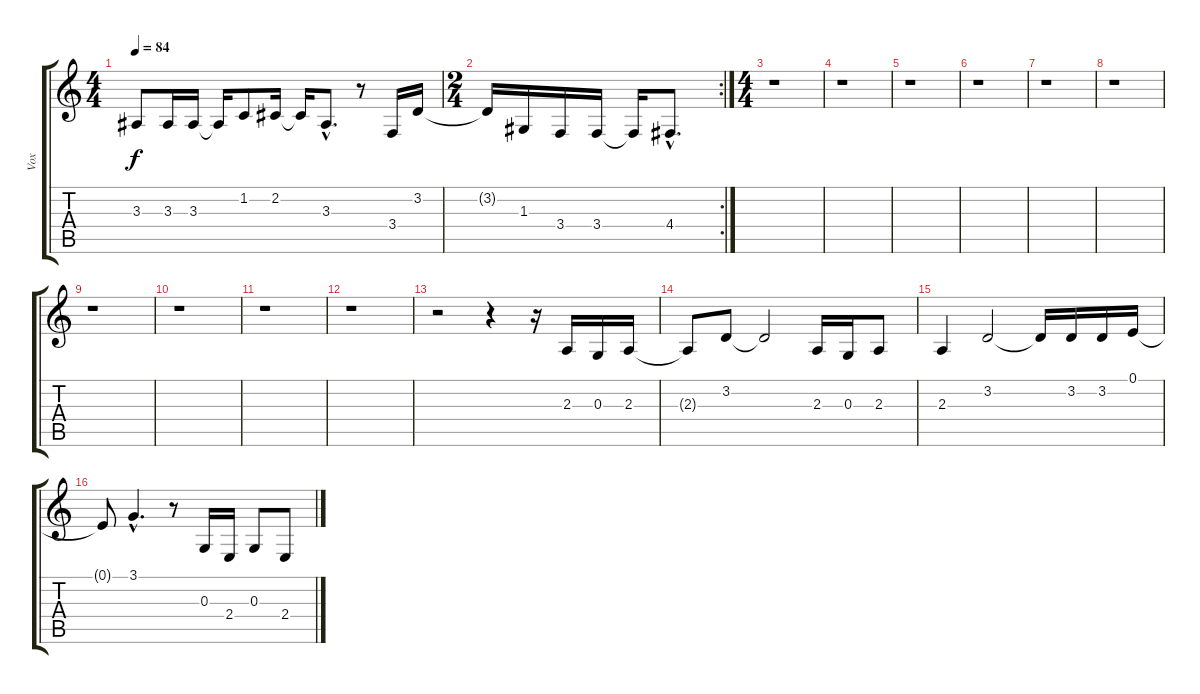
\track ("Vox" "Vox") {instrument drawbarorgan}
\staff {score tabs}
\tuning (E4 B3 G3 D3 A2 E2) {hide}
\ts (4 4)
\tempo 84
\clef g2
\ks c
3.3{t}.8{dy f} 3.3.16 3.3.16 3.3{t}.16 1.2.8 2.2.16 2.2{t}.16 3.3{hac}.8{d} r.8 3.4.16 3.2.16 |
\rc 2
\ts (2 4)
3.2{t}.16 1.3.16 3.4.16 3.4.16 3.4{t}.16 4.4{hac}.8{d} |
\ts (4 4)
r.1 |
r.1 |
r.1 |
r.1 |
r.1 |
r.1 |
r.1 |
r.1 |
r.1 |
r.1 |
r.2 r.4 r.16 2.3.16 0.3.16 2.3.16 |
2.3{t}.8 3.2.8 3.2{t}.2 2.3.16 0.3.16 2.3.8 |
2.3.4 3.2.2 3.2{t}.16 3.2.16 3.2.16 0.1.16 |
0.1{t}.8 3.1{hac}.4{d} r.8 0.3.16 2.4.16 0.3.8 2.4.8
